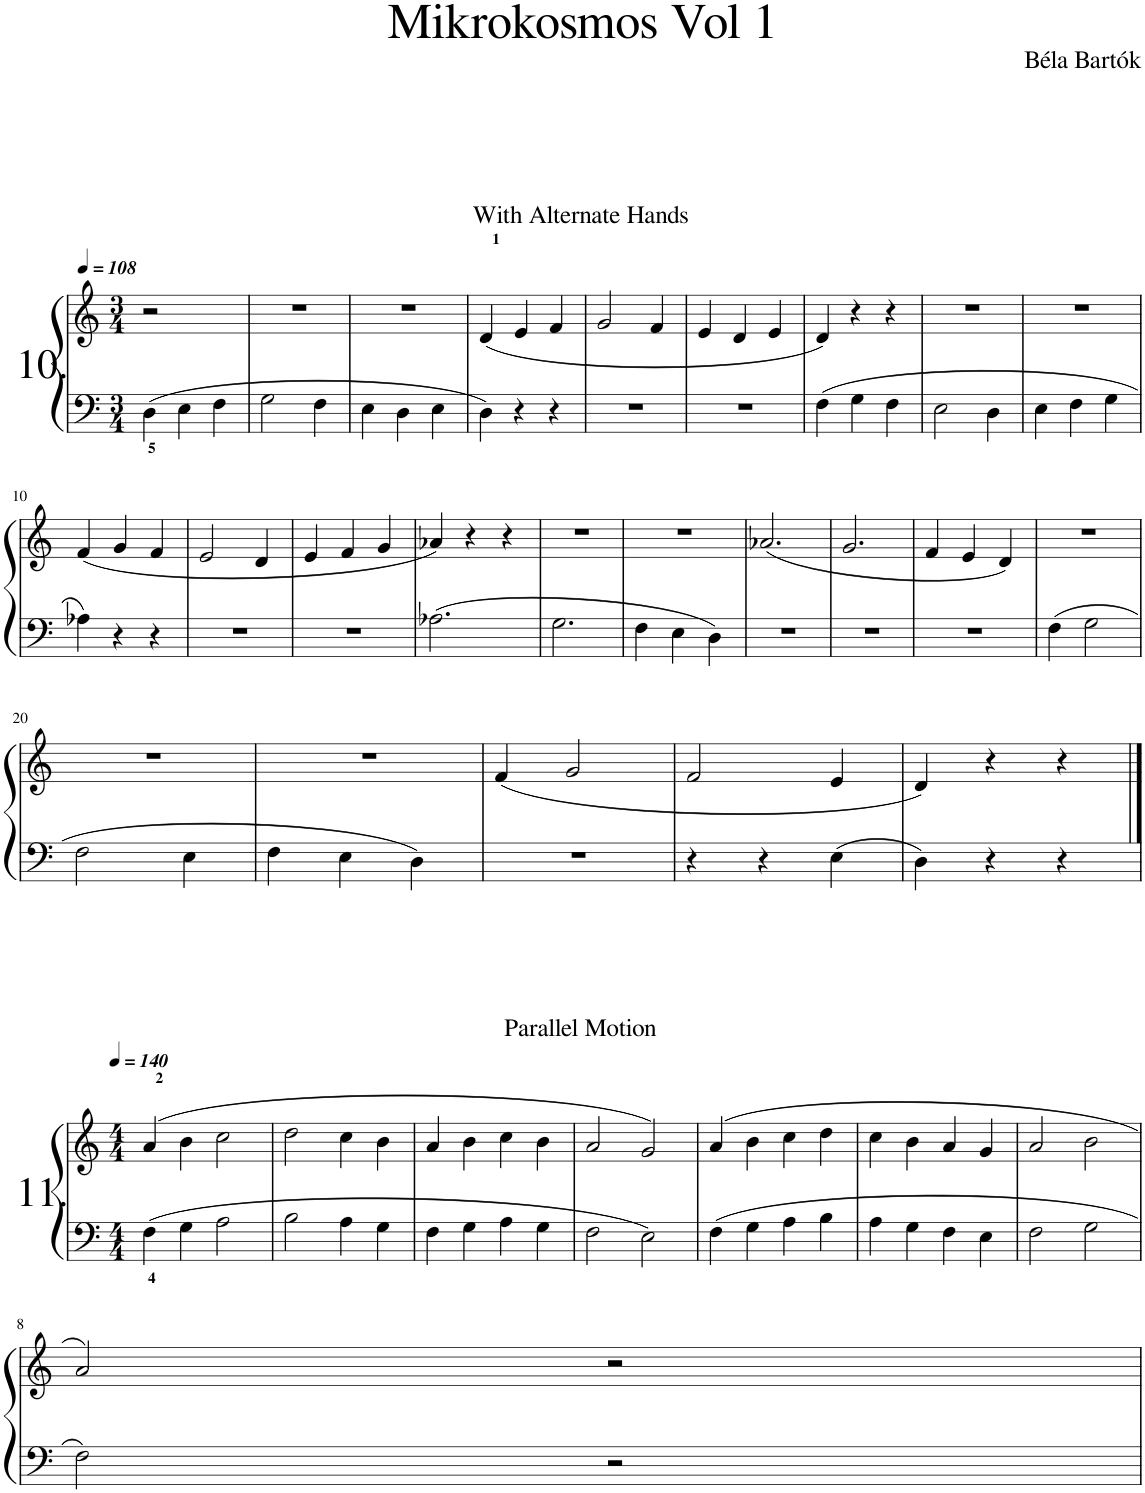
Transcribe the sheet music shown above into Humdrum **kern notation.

**kern	**kern
*part1	*part1
*staff2	*staff1
*I"Piano	*
*I'Pno.	*
*clefF4	*clefG2
*k[]	*k[]
*M3/4	*M3/4
*MM108	*MM108
=1	=1
4D<\	2r
4E\	.
4F\	4ryy
=2	=2
2G\	2.r
4F\	.
=3	=3
4E\	2.r
4D\	.
4E\	.
=4	=4
4D\	(4d/
4r	4e/
4r	4f/
=5	=5
2.r	2g/
.	4f/
=6	=6
2.r	4e/
.	4d/
.	4e/
=7	=7
4F\	4d/)
4G\	4r
4F\	4r
=8	=8
2E\	2.r
4D\	.
=9	=9
4E\	2.r
4F\	.
4G\	.
!!LO:LB:g=z
=10	=10
4A-X\	(4f/
4r	4g/
4r	4f/
=11	=11
2.r	2e/
.	4d/
=12	=12
2.r	4e/
.	4f/
.	4g/
=13	=13
2.A-X\	4a-X/)
.	4r
.	4r
=14	=14
2.G\	2.r
=15	=15
4F\	2.r
4E\	.
4D\	.
=16	=16
2.r	(2.a-X/
=17	=17
2.r	2.g/
=18	=18
2.r	4f/
.	4e/
.	4d/)
=19	=19
4F\	2.r
2G\	.
!!LO:LB:g=z
=20	=20
2F\	2.r
4E\	.
=21	=21
4F\	2.r
4E\	.
4D\	.
=22	=22
2.r	(4f/
.	2g/
=23	=23
4r	2f/
4r	.
4E\	4e/
=24	=24
4D\	4d/)
4r	4r
4r	4r
!!LO:LB:g=z
==1	==1
*k[]	*k[]
*M4/4	*M4/4
*	*MM140
4F<\	(4a/
4G\	4b\
2A\	2cc\
=2	=2
2B\	2dd\
4A\	4cc\
4G\	4b\
=3	=3
4F\	4a/
4G\	4b\
4A\	4cc\
4G\	4b\
=4	=4
2F\	2a/
2E\	2g/)
=5	=5
4F\	(4a/
4G\	4b\
4A\	4cc\
4B\	4dd\
=6	=6
4A\	4cc\
4G\	4b\
4F\	4a/
4E\	4g/
=7	=7
2F\	2a/
2G\	2b\
!!LO:LB:g=z
=8	=8
2F\	2a/)
2r	2r
=	=
*-	*-
